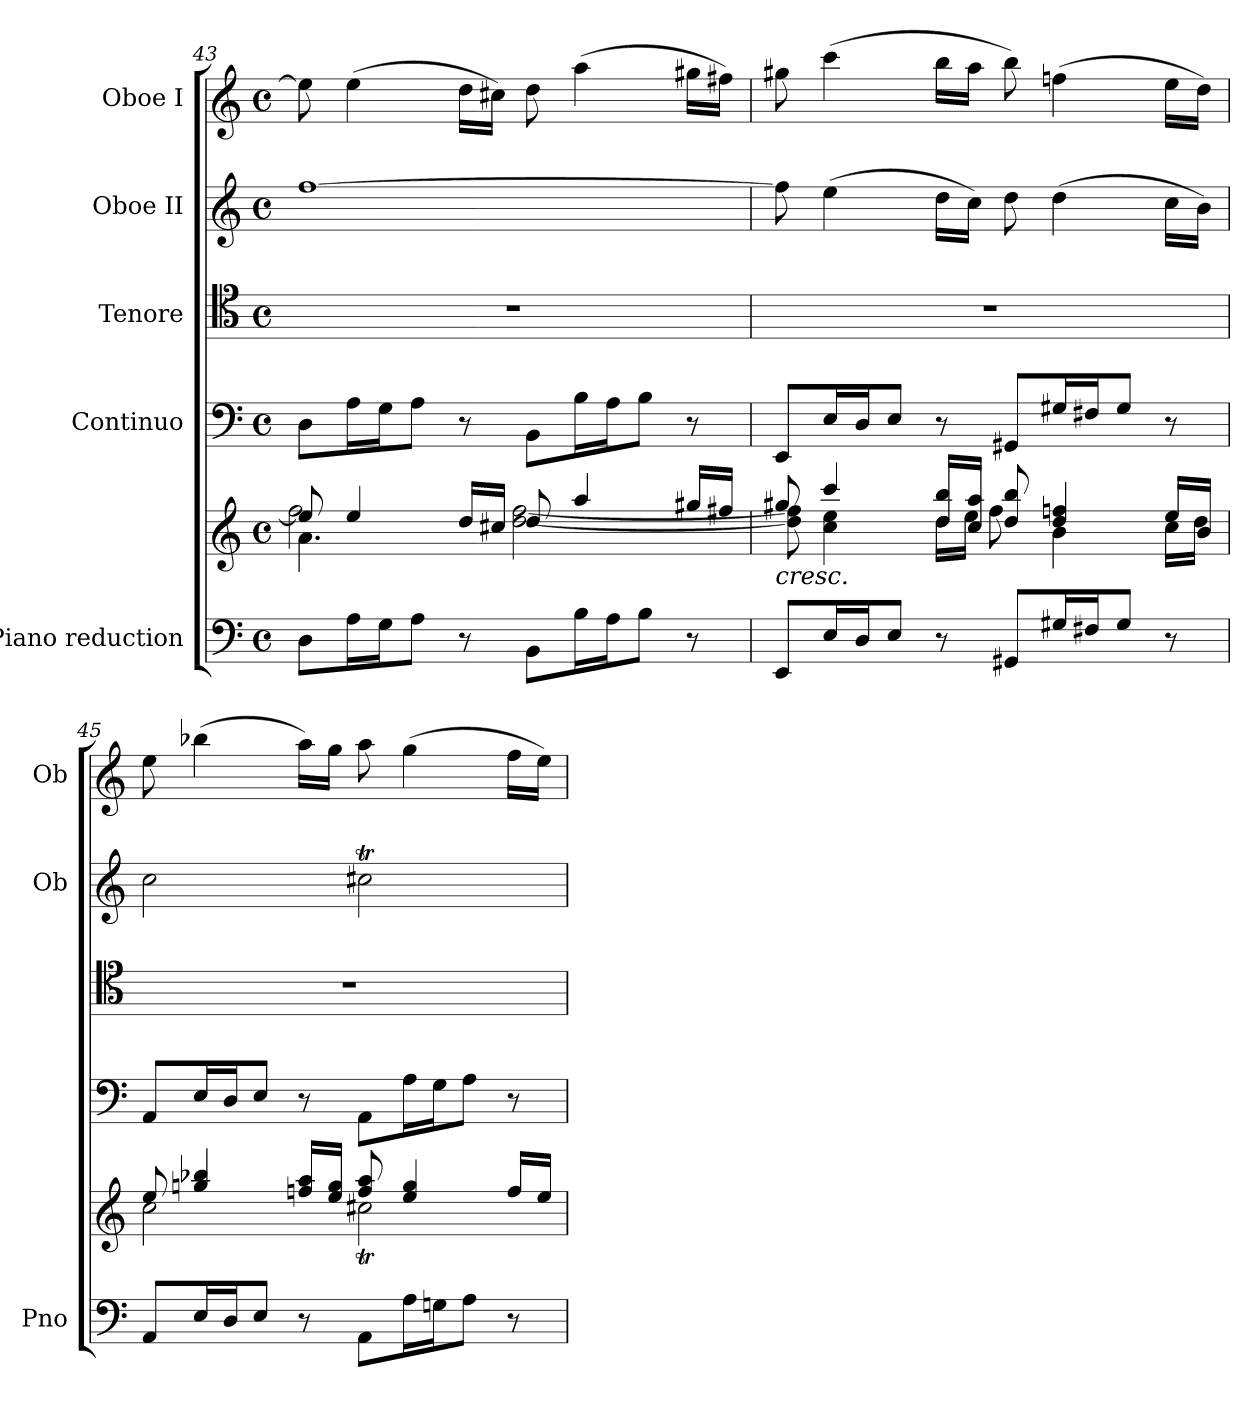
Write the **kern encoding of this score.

**kern	**kern	**kern	**kern	**kern	**kern
*part5	*part5	*part4	*part3	*part2	*part1
*staff6	*staff5	*staff4	*staff3	*staff2	*staff1
*I"Piano reduction	*	*I"Continuo	*I"Tenore	*I"Oboe II	*I"Oboe I
*I'Pno	*	*	*	*I'Ob	*I'Ob
!!LO:PB:g=z
*clefF4	*clefG2	*clefF4	*clefC4	*clefG2	*clefG2
*k[]	*k[]	*k[]	*k[]	*k[]	*k[]
*M4/4	*M4/4	*M4/4	*M4/4	*M4/4	*M4/4
*met(c)	*met(c)	*met(c)	*met(c)	*met(c)	*met(c)
=43	=43	=43	=43	=43	=43
*	*^	*	*	*	*
*	*	*^	*	*	*	*
8D\L	8ee/]	2ff\	4.a\	8D\L	1r	[1ff	8ee\]
16A\L	4ee/	.	.	16A\L	.	.	(>4ee\
16G\J	.	.	.	16G\J	.	.	.
8A\J	.	.	.	8A\J	.	.	.
8r	16dd/LL	.	8ryy	8r	.	.	16dd\LL
.	16cc#X/JJ	.	.	.	.	.	16cc#X\JJ)
8BB\L	8dd/	[2dd\ [2ff\	2ryy	8BB\L	.	.	8dd\
16B\L	4aa/	.	.	16B\L	.	.	(>4aa\
16A\J	.	.	.	16A\J	.	.	.
8B\J	.	.	.	8B\J	.	.	.
8r	16gg#X/LL	.	.	8r	.	.	16gg#X\LL
.	16ff#X/JJ	.	.	.	.	.	16ff#X\JJ)
*	*	*v	*v	*	*	*	*
=44	=44	=44	=44	=44	=44	=44
!	!LO:TX:b:i:t=cresc.	!	!	!	!	!
8EE/L	8gg#X/	8dd\] 8ff\]	8EE/L	1r	8ff\]	8gg#X\
16E/L	4ccc/	4cc\ 4ee\	16E/L	.	(>4ee\	(>4ccc\
16D/J	.	.	16D/J	.	.	.
8E/J	.	.	8E/J	.	.	.
8r	16dd/ 16bb/LL	16dd\LL	8r	.	16dd\LL	16bb\LL
.	16cc/ 16aa/JJ	16ee\JJ	.	.	16cc\JJ)	16aa\JJ
8GG#X/L	8dd/ 8bb/	8ff\	8GG#X/L	.	8dd\	8bb\)
16G#X/L	4dd/ 4ffn/	4b\	16G#X/L	.	(>4dd\	(>4ffn\
16F#X/J	.	.	16F#X/J	.	.	.
8G#/J	.	.	8G#/J	.	.	.
8r	16ee/LL	16cc\LL	8r	.	16cc\LL	16ee\LL
.	16b/JJ	16dd\JJ	.	.	16b\JJ)	16dd\JJ)
=45	=45	=45	=45	=45	=45	=45
8AA/L	8ee/	2cc\	8AA/L	1r	2cc\	8ee\
16E/L	4ggn/ 4bb-X/	.	16E/L	.	.	(>4bb-X\
16D/J	.	.	16D/J	.	.	.
8E/J	.	.	8E/J	.	.	.
8r	16ffn/ 16aa/LL	.	8r	.	.	16aa\LL)
.	16ee/ 16gg/JJ	.	.	.	.	16gg\JJ
8AA\L	8ff/ 8aa/	2cc#Xt\	8AA\L	.	2cc#Xt\	8aa\
16A\L	4ee/ 4gg/	.	16A\L	.	.	(>4gg\
16Gn\J	.	.	16G\J	.	.	.
8A\J	.	.	8A\J	.	.	.
8r	16ff/LL	.	8r	.	.	16ff\LL
.	16ee/JJ	.	.	.	.	16ee\JJ)
*	*v	*v	*	*	*	*
=	=	=	=	=	=
*-	*-	*-	*-	*-	*-
